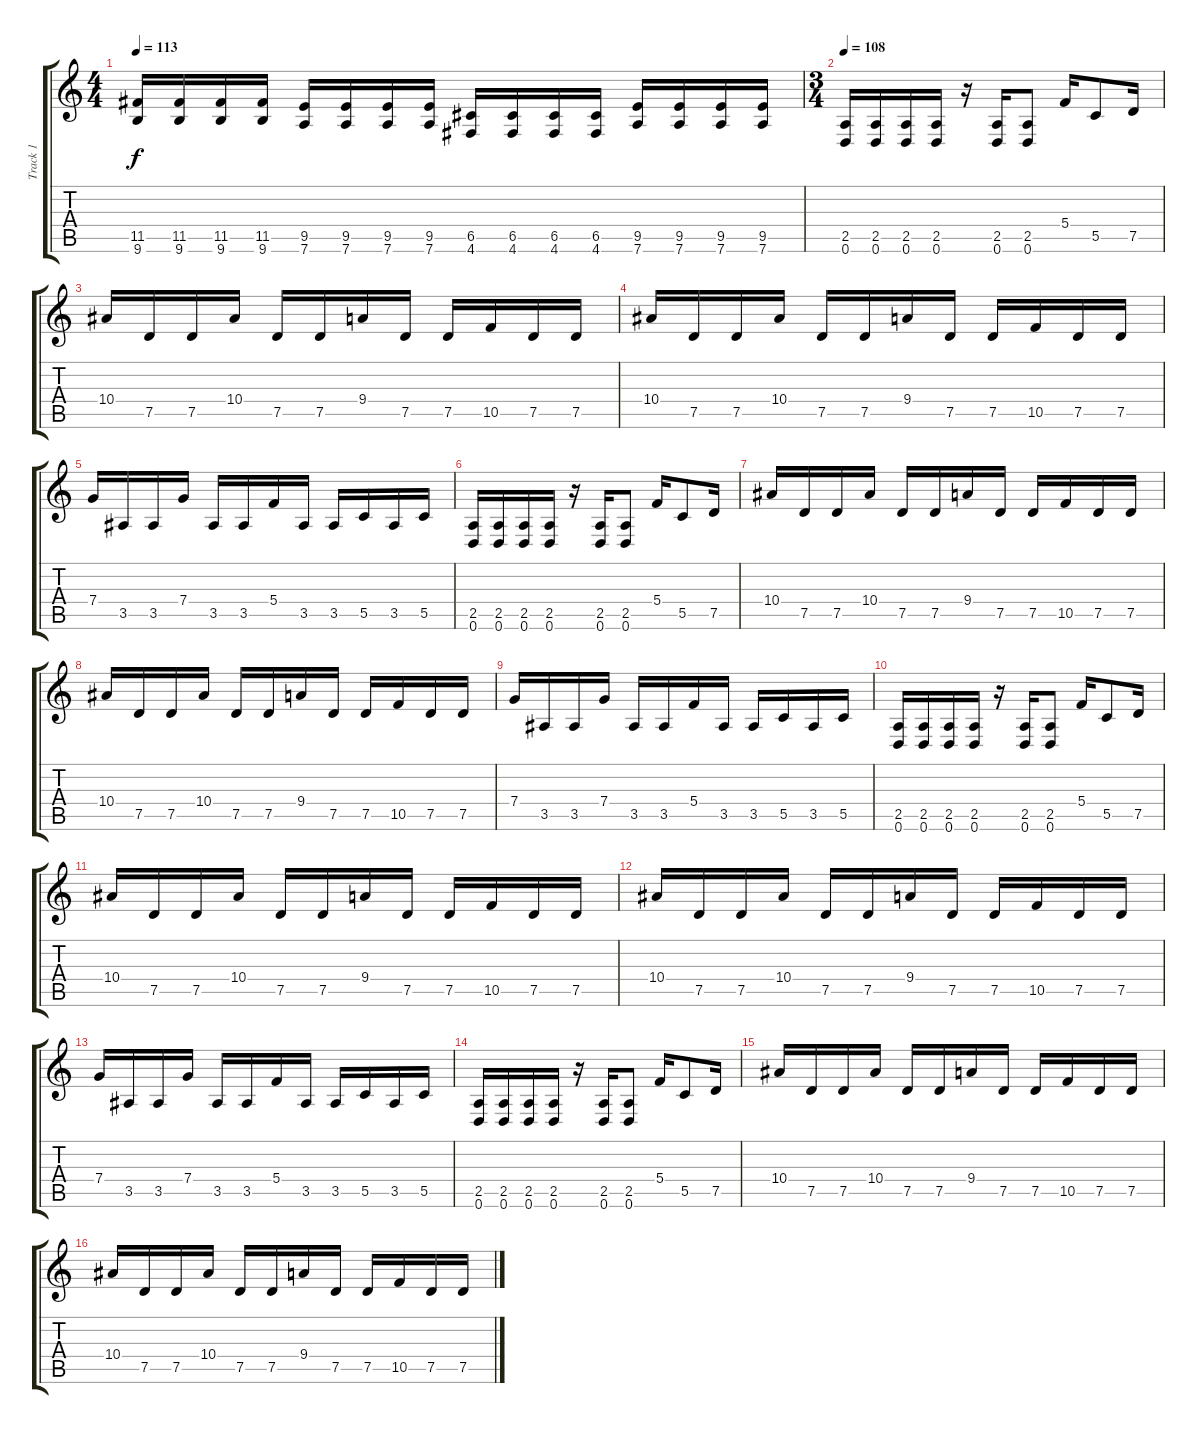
\track ("Track 1" "Track 1") {instrument overdrivenguitar}
\staff {score tabs}
\tuning (D4 A3 F3 C3 G2 D2) {hide}
\ts (4 4)
\tempo 113
\clef g2
\ks c
(11.5 9.6).16{dy f} (11.5 9.6).16 (11.5 9.6).16 (11.5 9.6).16 (9.5 7.6).16 (9.5 7.6).16 (9.5 7.6).16 (9.5 7.6).16 (6.5 4.6).16 (6.5 4.6).16 (6.5 4.6).16 (6.5 4.6).16 (9.5 7.6).16 (9.5 7.6).16 (9.5 7.6).16 (9.5 7.6).16 |
\ts (3 4)
\tempo 108
(2.5 0.6).16 (2.5 0.6).16 (2.5 0.6).16 (2.5 0.6).16 r.16 (2.5 0.6).16 (2.5 0.6).8 5.4.16 5.5.8 7.5.16 |
10.4.16 7.5.16 7.5.16 10.4.16 7.5.16 7.5.16 9.4.16 7.5.16 7.5.16 10.5.16 7.5.16 7.5.16 |
10.4.16 7.5.16 7.5.16 10.4.16 7.5.16 7.5.16 9.4.16 7.5.16 7.5.16 10.5.16 7.5.16 7.5.16 |
7.4.16 3.5.16 3.5.16 7.4.16 3.5.16 3.5.16 5.4.16 3.5.16 3.5.16 5.5.16 3.5.16 5.5.16 |
(2.5 0.6).16 (2.5 0.6).16 (2.5 0.6).16 (2.5 0.6).16 r.16 (2.5 0.6).16 (2.5 0.6).8 5.4.16 5.5.8 7.5.16 |
10.4.16 7.5.16 7.5.16 10.4.16 7.5.16 7.5.16 9.4.16 7.5.16 7.5.16 10.5.16 7.5.16 7.5.16 |
10.4.16 7.5.16 7.5.16 10.4.16 7.5.16 7.5.16 9.4.16 7.5.16 7.5.16 10.5.16 7.5.16 7.5.16 |
7.4.16 3.5.16 3.5.16 7.4.16 3.5.16 3.5.16 5.4.16 3.5.16 3.5.16 5.5.16 3.5.16 5.5.16 |
(2.5 0.6).16 (2.5 0.6).16 (2.5 0.6).16 (2.5 0.6).16 r.16 (2.5 0.6).16 (2.5 0.6).8 5.4.16 5.5.8 7.5.16 |
10.4.16 7.5.16 7.5.16 10.4.16 7.5.16 7.5.16 9.4.16 7.5.16 7.5.16 10.5.16 7.5.16 7.5.16 |
10.4.16 7.5.16 7.5.16 10.4.16 7.5.16 7.5.16 9.4.16 7.5.16 7.5.16 10.5.16 7.5.16 7.5.16 |
7.4.16 3.5.16 3.5.16 7.4.16 3.5.16 3.5.16 5.4.16 3.5.16 3.5.16 5.5.16 3.5.16 5.5.16 |
(2.5 0.6).16 (2.5 0.6).16 (2.5 0.6).16 (2.5 0.6).16 r.16 (2.5 0.6).16 (2.5 0.6).8 5.4.16 5.5.8 7.5.16 |
10.4.16 7.5.16 7.5.16 10.4.16 7.5.16 7.5.16 9.4.16 7.5.16 7.5.16 10.5.16 7.5.16 7.5.16 |
10.4.16 7.5.16 7.5.16 10.4.16 7.5.16 7.5.16 9.4.16 7.5.16 7.5.16 10.5.16 7.5.16 7.5.16
